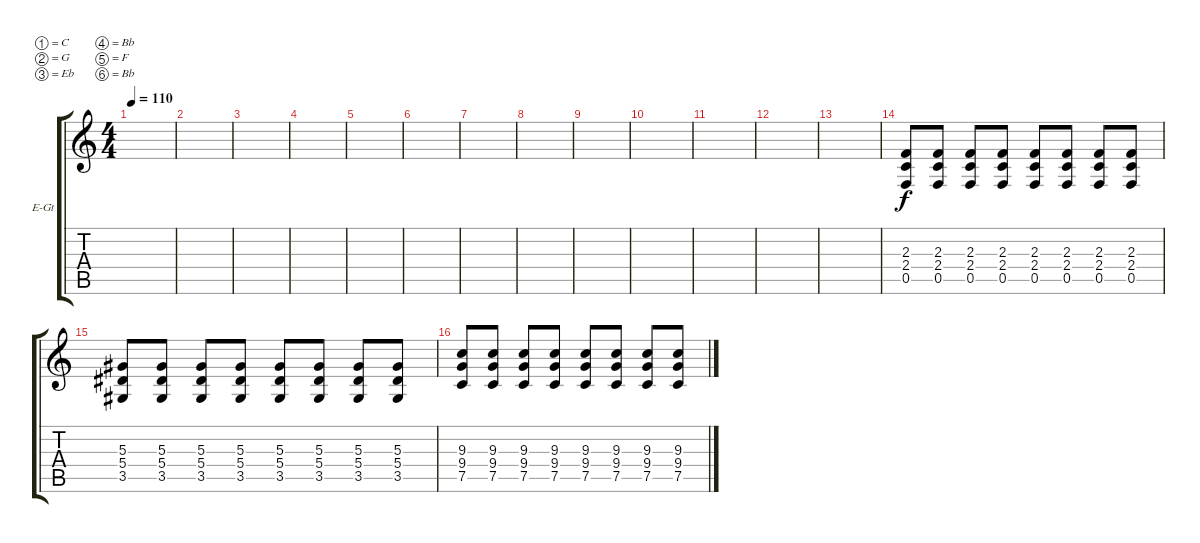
\defaultSystemsLayout 4
\bracketExtendMode groupsimilarinstruments
\firstSystemTrackNameOrientation horizontal
\otherSystemsTrackNameOrientation horizontal
\track ("Rhythm Distortion 1" "E-Gt") {instrument distortionguitar}
\staff {score tabs}
\tuning (C4 G3 Eb3 Bb2 F2 Bb1)
\ts (4 4)
\tempo 110
\clef g2
\scale
0.333333
\ks c
|
\scale
0.333333 |
\scale
0.333333 |
\scale
0.333333 |
\scale
0.333333 |
\scale
0.333333 |
\scale
0.333333 |
\scale
0.333333 |
\scale
0.333333 |
\scale
0.333333 |
\scale
0.333333 |
\scale
0.333333 |
\scale
0.333333 |
\scale
0.333333 (2.3 2.4 0.5).8 (2.3 2.4 0.5).8 (2.3 2.4 0.5).8 (2.3 2.4 0.5).8 (2.3 2.4 0.5).8 (2.3 2.4 0.5).8 (2.3 2.4 0.5).8 (2.3 2.4 0.5).8 |
\scale
0.333333 (5.3 5.4 3.5).8 (5.3 5.4 3.5).8 (5.3 5.4 3.5).8 (5.3 5.4 3.5).8 (5.3 5.4 3.5).8 (5.3 5.4 3.5).8 (5.3 5.4 3.5).8 (5.3 5.4 3.5).8 |
\scale
0.333333 (9.3 9.4 7.5).8 (9.3 9.4 7.5).8 (9.3 9.4 7.5).8 (9.3 9.4 7.5).8 (9.3 9.4 7.5).8 (9.3 9.4 7.5).8 (9.3 9.4 7.5).8 (9.3 9.4 7.5).8
